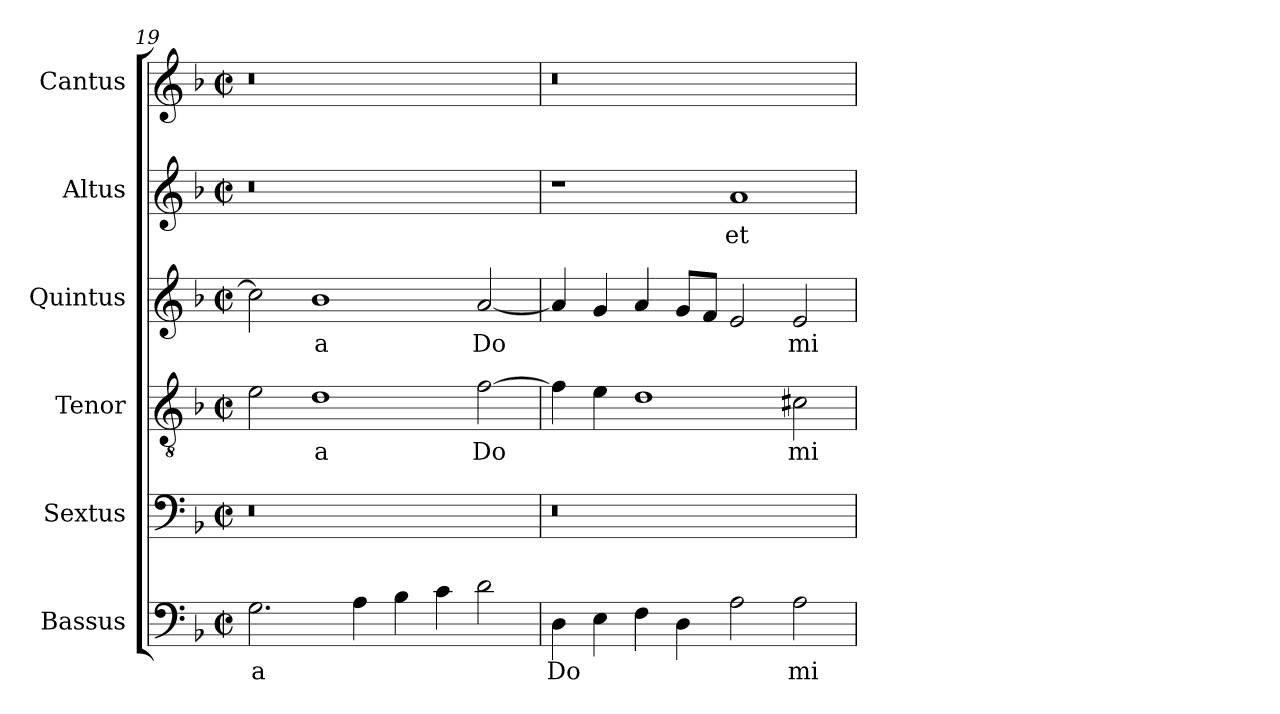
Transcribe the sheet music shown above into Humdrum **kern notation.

**kern	**text	**kern	**kern	**text	**kern	**text	**kern	**text	**kern
*part6	*part6	*part5	*part4	*part4	*part3	*part3	*part2	*part2	*part1
*staff6	*staff6	*staff5	*staff4	*staff4	*staff3	*staff3	*staff2	*staff2	*staff1
*I"Bassus	*	*I"Sextus	*I"Tenor	*	*I"Quintus	*	*I"Altus	*	*I"Cantus
*I'Bassus	*	*I'Sextus	*I'Tenor	*	*I'Quintus	*	*I'Altus	*	*I'Cantus
*clefF4	*	*clefF4	*clefGv2	*	*clefG2	*	*clefG2	*	*clefG2
*k[b-]	*	*k[b-]	*k[b-]	*	*k[b-]	*	*k[b-]	*	*k[b-]
*F:	*	*F:	*F:	*	*F:	*	*F:	*	*F:
*M2/2	*	*M2/2	*M2/2	*	*M2/2	*	*M2/2	*	*M2/2
*met(c|)	*	*met(c|)	*met(c|)	*	*met(c|)	*	*met(c|)	*	*met(c|)
=19	=19	=19	=19	=19	=19	=19	=19	=19	=19
!	!LO:LY:b:cj	!	!	!LO:LY:b:cj	!	!LO:LY:b:cj	!	!	!
2.G\	a	0r	2e\	.	2cc\]	--	0r	.	0r
!	!	!	!	!LO:LY:b:cj	!	!LO:LY:b:cj	!	!	!
.	.	.	1d	a	1b-	-a	.	.	.
!	!LO:LY:b:cj	!	!	!	!	!	!	!	!
4A\	.	.	.	.	.	.	.	.	.
!	!LO:LY:b:cj	!	!	!	!	!	!	!	!
4B-\	.	.	.	.	.	.	.	.	.
!	!LO:LY:b:cj	!	!	!	!	!	!	!	!
4c\	.	.	.	.	.	.	.	.	.
!	!LO:LY:b:cj	!	!	!LO:LY:b:cj	!	!LO:LY:b:cj	!	!	!
2d\	.	.	[>2f\	Do	[<2a/	Do-	.	.	.
=20	=20	=20	=20	=20	=20	=20	=20	=20	=20
!	!LO:LY:b:cj	!	!	!LO:LY:b:cj	!	!LO:LY:b:cj	!	!	!
4D\	Do	0r	4f\]	.	4a/]	--	1r	.	0r
!	!LO:LY:b:cj	!	!	!LO:LY:b:cj	!	!LO:LY:b:cj	!	!	!
4E\	.	.	4e\	.	4g/	--	.	.	.
!	!LO:LY:b:cj	!	!	!LO:LY:b:cj	!	!LO:LY:b:cj	!	!	!
4F\	.	.	1d	.	4a/	--	.	.	.
!	!LO:LY:b:cj	!	!	!	!	!LO:LY:b:cj	!	!	!
4D\	.	.	.	.	8g/L	--	.	.	.
!	!	!	!	!	!	!LO:LY:b:cj	!	!	!
.	.	.	.	.	8f/J	--	.	.	.
!	!LO:LY:b:cj	!	!	!	!	!LO:LY:b:cj	!	!LO:LY:b:cj	!
2A\	.	.	.	.	2e/	--	1a	et	.
!	!LO:LY:b:cj	!	!	!LO:LY:b:cj	!	!LO:LY:b:cj	!	!	!
2A\	mi	.	2c#\	mi	2e/	-mi-	.	.	.
=	=	=	=	=	=	=	=	=	=
*-	*-	*-	*-	*-	*-	*-	*-	*-	*-
